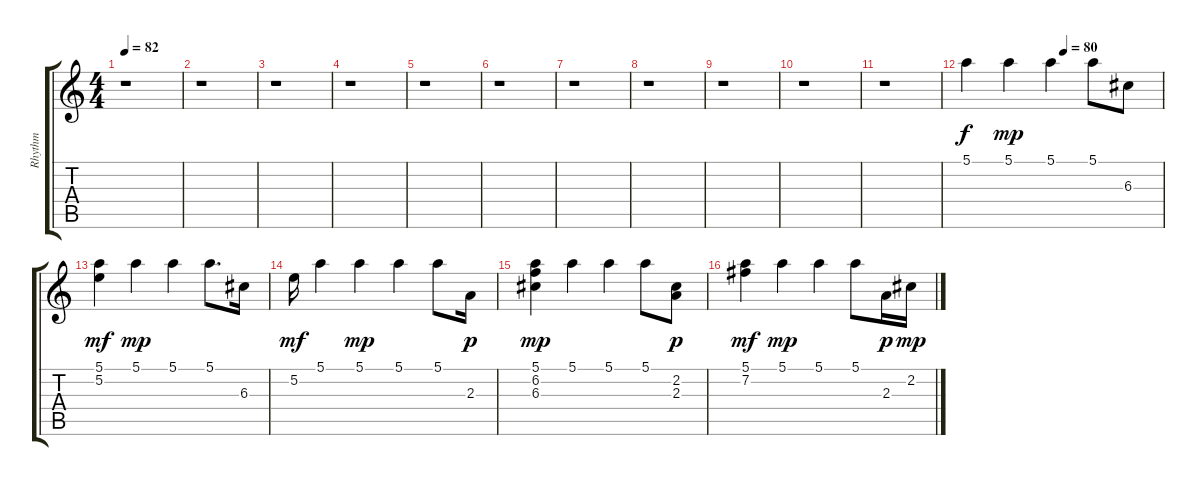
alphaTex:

\track ("Rhythm" "Rhythm") {instrument electricguitarjazz}
\staff {score tabs}
\tuning (E4 B3 G3 D3 A2 E2) {hide}
\ts (4 4)
\tempo 82
\clef g2
\ks c
r.1{dy p} |
r.1 |
r.1 |
r.1 |
r.1 |
r.1 |
r.1 |
r.1 |
r.1 |
r.1 |
r.1 |
\tempo (80 0.5)
5.1.4{dy f} 5.1.4{dy mp} 5.1.4 5.1.8 6.3.8 |
(5.1 5.2).4{dy mf} 5.1.4{dy mp} 5.1.4 5.1.8{d} 6.3.16 |
5.2.16{dy mf} 5.1.4 5.1.4{dy mp} 5.1.4 5.1.8 2.3.16{dy p} |
(5.1 6.2 6.3).4{dy mp} 5.1.4 5.1.4 5.1.8 (2.2 2.3).8{dy p} |
(5.1 7.2).4{dy mf} 5.1.4{dy mp} 5.1.4 5.1.8 2.3.16{dy p} 2.2.16{dy mp}
